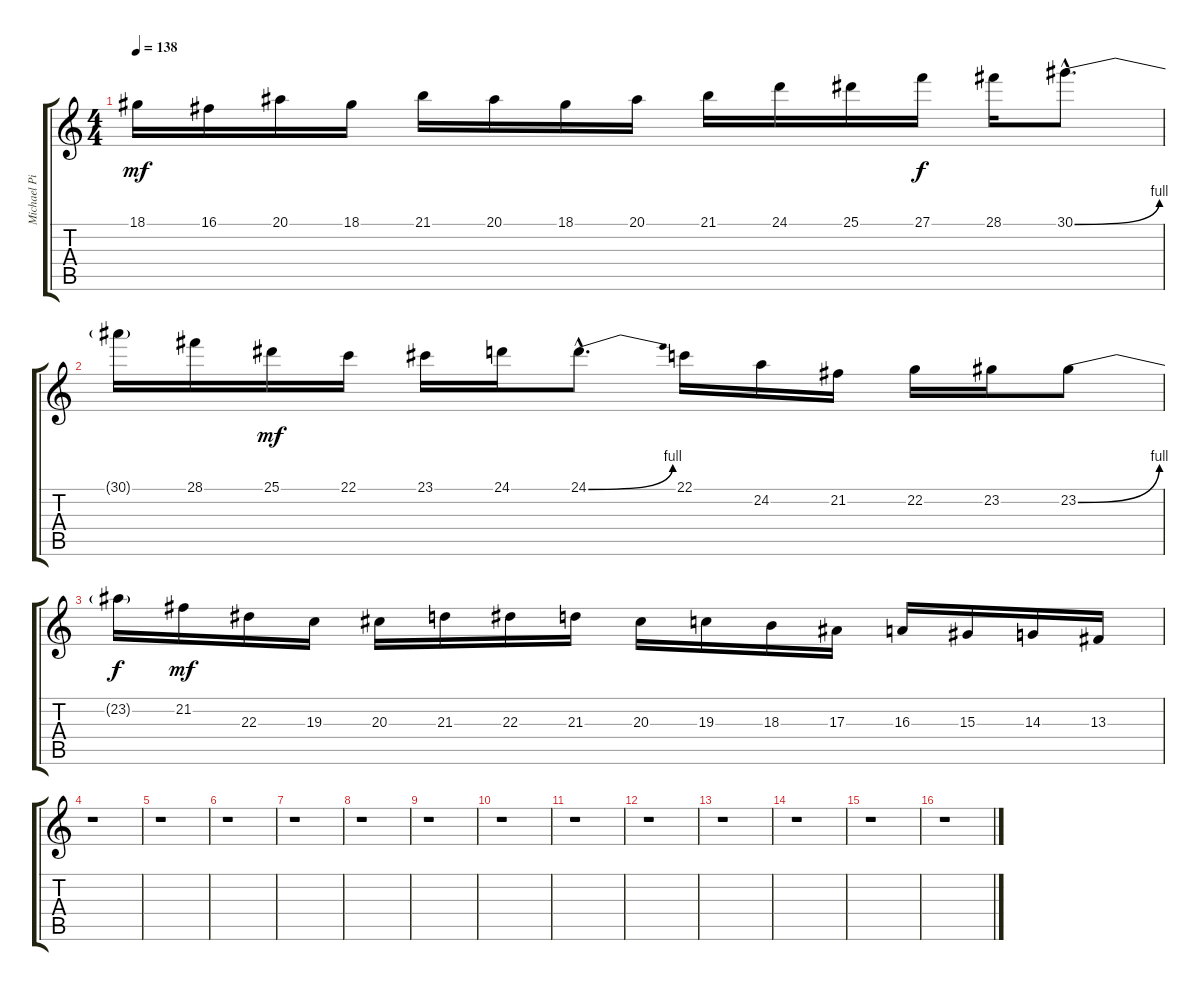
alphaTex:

\track ("Michael Pinella (solos)" "Michael Pi") {instrument lead2sawtooth}
\staff {score tabs}
\tuning (D4 A3 F3 C3 G2 D2) {hide}
\ts (4 4)
\tempo 138
\clef g2
\ks c
18.1.16{dy mf} 16.1.16 20.1.16 18.1.16 21.1.16 20.1.16 18.1.16 20.1.16 21.1.16 24.1.16 25.1.16 27.1.16{dy f} 28.1.16 30.1{be (bend 0 0 60 4) hac}.8{d} |
30.1{t}.16 28.1.16 25.1.16{dy mf} 22.1.16 23.1.16 24.1.16 24.1{be (bend 0 0 60 4) hac}.8{d} 22.1.16 24.2.16 21.2.16 22.2.16 23.2.16 23.2{be (bend 0 0 60 4)}.8 |
23.2{t}.16{dy f} 21.2.16{dy mf} 22.3.16 19.3.16 20.3.16 21.3.16 22.3.16 21.3.16 20.3.16 19.3.16 18.3.16 17.3.16 16.3.16 15.3.16 14.3.16 13.3.16 |
r.1 |
r.1 |
r.1 |
r.1 |
r.1 |
r.1 |
r.1 |
r.1 |
r.1 |
r.1 |
r.1 |
r.1 |
r.1
